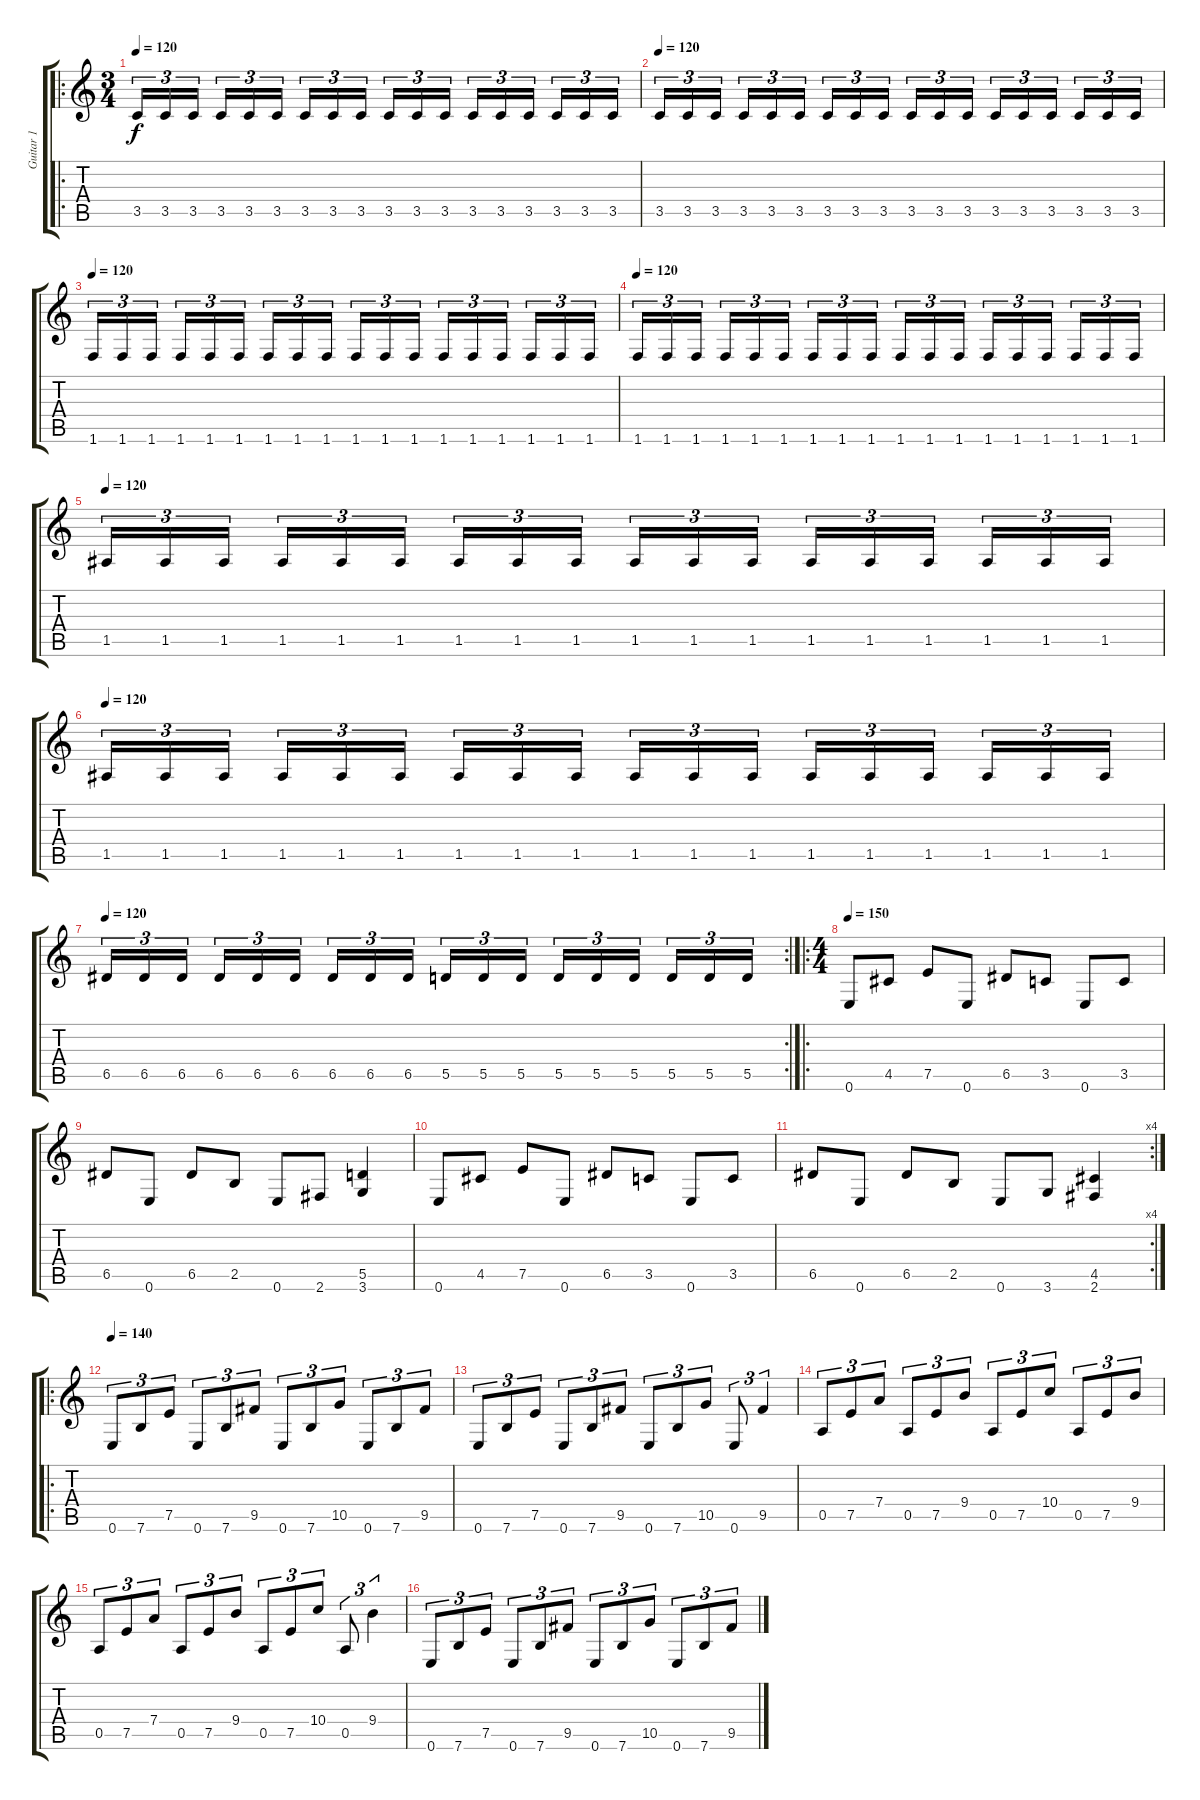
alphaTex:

\track ("Guitar 1" "Guitar 1") {instrument distortionguitar}
\staff {score tabs}
\tuning (E4 B3 G3 D3 A2 E2) {hide}
\ro
\ts (3 4)
\tempo 120
\clef g2
\ks c
3.5.16{tu (3 2) dy f} 3.5.16{tu (3 2)} 3.5.16{tu (3 2)} 3.5.16{tu (3 2)} 3.5.16{tu (3 2)} 3.5.16{tu (3 2)} 3.5.16{tu (3 2)} 3.5.16{tu (3 2)} 3.5.16{tu (3 2)} 3.5.16{tu (3 2)} 3.5.16{tu (3 2)} 3.5.16{tu (3 2)} 3.5.16{tu (3 2)} 3.5.16{tu (3 2)} 3.5.16{tu (3 2)} 3.5.16{tu (3 2)} 3.5.16{tu (3 2)} 3.5.16{tu (3 2)} |
\tempo 120
3.5.16{tu (3 2)} 3.5.16{tu (3 2)} 3.5.16{tu (3 2)} 3.5.16{tu (3 2)} 3.5.16{tu (3 2)} 3.5.16{tu (3 2)} 3.5.16{tu (3 2)} 3.5.16{tu (3 2)} 3.5.16{tu (3 2)} 3.5.16{tu (3 2)} 3.5.16{tu (3 2)} 3.5.16{tu (3 2)} 3.5.16{tu (3 2)} 3.5.16{tu (3 2)} 3.5.16{tu (3 2)} 3.5.16{tu (3 2)} 3.5.16{tu (3 2)} 3.5.16{tu (3 2)} |
\tempo 120
1.6.16{tu (3 2)} 1.6.16{tu (3 2)} 1.6.16{tu (3 2)} 1.6.16{tu (3 2)} 1.6.16{tu (3 2)} 1.6.16{tu (3 2)} 1.6.16{tu (3 2)} 1.6.16{tu (3 2)} 1.6.16{tu (3 2)} 1.6.16{tu (3 2)} 1.6.16{tu (3 2)} 1.6.16{tu (3 2)} 1.6.16{tu (3 2)} 1.6.16{tu (3 2)} 1.6.16{tu (3 2)} 1.6.16{tu (3 2)} 1.6.16{tu (3 2)} 1.6.16{tu (3 2)} |
\tempo 120
1.6.16{tu (3 2)} 1.6.16{tu (3 2)} 1.6.16{tu (3 2)} 1.6.16{tu (3 2)} 1.6.16{tu (3 2)} 1.6.16{tu (3 2)} 1.6.16{tu (3 2)} 1.6.16{tu (3 2)} 1.6.16{tu (3 2)} 1.6.16{tu (3 2)} 1.6.16{tu (3 2)} 1.6.16{tu (3 2)} 1.6.16{tu (3 2)} 1.6.16{tu (3 2)} 1.6.16{tu (3 2)} 1.6.16{tu (3 2)} 1.6.16{tu (3 2)} 1.6.16{tu (3 2)} |
\tempo 120
1.5.16{tu (3 2)} 1.5.16{tu (3 2)} 1.5.16{tu (3 2)} 1.5.16{tu (3 2)} 1.5.16{tu (3 2)} 1.5.16{tu (3 2)} 1.5.16{tu (3 2)} 1.5.16{tu (3 2)} 1.5.16{tu (3 2)} 1.5.16{tu (3 2)} 1.5.16{tu (3 2)} 1.5.16{tu (3 2)} 1.5.16{tu (3 2)} 1.5.16{tu (3 2)} 1.5.16{tu (3 2)} 1.5.16{tu (3 2)} 1.5.16{tu (3 2)} 1.5.16{tu (3 2)} |
\tempo 120
1.5.16{tu (3 2)} 1.5.16{tu (3 2)} 1.5.16{tu (3 2)} 1.5.16{tu (3 2)} 1.5.16{tu (3 2)} 1.5.16{tu (3 2)} 1.5.16{tu (3 2)} 1.5.16{tu (3 2)} 1.5.16{tu (3 2)} 1.5.16{tu (3 2)} 1.5.16{tu (3 2)} 1.5.16{tu (3 2)} 1.5.16{tu (3 2)} 1.5.16{tu (3 2)} 1.5.16{tu (3 2)} 1.5.16{tu (3 2)} 1.5.16{tu (3 2)} 1.5.16{tu (3 2)} |
\rc 2
\tempo 120
6.5.16{tu (3 2)} 6.5.16{tu (3 2)} 6.5.16{tu (3 2)} 6.5.16{tu (3 2)} 6.5.16{tu (3 2)} 6.5.16{tu (3 2)} 6.5.16{tu (3 2)} 6.5.16{tu (3 2)} 6.5.16{tu (3 2)} 5.5.16{tu (3 2)} 5.5.16{tu (3 2)} 5.5.16{tu (3 2)} 5.5.16{tu (3 2)} 5.5.16{tu (3 2)} 5.5.16{tu (3 2)} 5.5.16{tu (3 2)} 5.5.16{tu (3 2)} 5.5.16{tu (3 2)} |
\ro
\ts (4 4)
\tempo 150
0.6.8 4.5.8 7.5.8 0.6.8 6.5.8 3.5.8 0.6.8 3.5.8 |
6.5.8 0.6.8 6.5.8 2.5.8 0.6.8 2.6.8 (5.5 3.6).4 |
0.6.8 4.5.8 7.5.8 0.6.8 6.5.8 3.5.8 0.6.8 3.5.8 |
\rc 4
6.5.8 0.6.8 6.5.8 2.5.8 0.6.8 3.6.8 (4.5 2.6).4 |
\ro
\tempo 140
0.6.8{tu (3 2)} 7.6.8{tu (3 2)} 7.5.8{tu (3 2)} 0.6.8{tu (3 2)} 7.6.8{tu (3 2)} 9.5.8{tu (3 2)} 0.6.8{tu (3 2)} 7.6.8{tu (3 2)} 10.5.8{tu (3 2)} 0.6.8{tu (3 2)} 7.6.8{tu (3 2)} 9.5.8{tu (3 2)} |
0.6.8{tu (3 2)} 7.6.8{tu (3 2)} 7.5.8{tu (3 2)} 0.6.8{tu (3 2)} 7.6.8{tu (3 2)} 9.5.8{tu (3 2)} 0.6.8{tu (3 2)} 7.6.8{tu (3 2)} 10.5.8{tu (3 2)} 0.6.8{tu (3 2)} 9.5.4{tu (3 2)} |
0.5.8{tu (3 2)} 7.5.8{tu (3 2)} 7.4.8{tu (3 2)} 0.5.8{tu (3 2)} 7.5.8{tu (3 2)} 9.4.8{tu (3 2)} 0.5.8{tu (3 2)} 7.5.8{tu (3 2)} 10.4.8{tu (3 2)} 0.5.8{tu (3 2)} 7.5.8{tu (3 2)} 9.4.8{tu (3 2)} |
0.5.8{tu (3 2)} 7.5.8{tu (3 2)} 7.4.8{tu (3 2)} 0.5.8{tu (3 2)} 7.5.8{tu (3 2)} 9.4.8{tu (3 2)} 0.5.8{tu (3 2)} 7.5.8{tu (3 2)} 10.4.8{tu (3 2)} 0.5.8{tu (3 2)} 9.4.4{tu (3 2)} |
0.6.8{tu (3 2)} 7.6.8{tu (3 2)} 7.5.8{tu (3 2)} 0.6.8{tu (3 2)} 7.6.8{tu (3 2)} 9.5.8{tu (3 2)} 0.6.8{tu (3 2)} 7.6.8{tu (3 2)} 10.5.8{tu (3 2)} 0.6.8{tu (3 2)} 7.6.8{tu (3 2)} 9.5.8{tu (3 2)}
